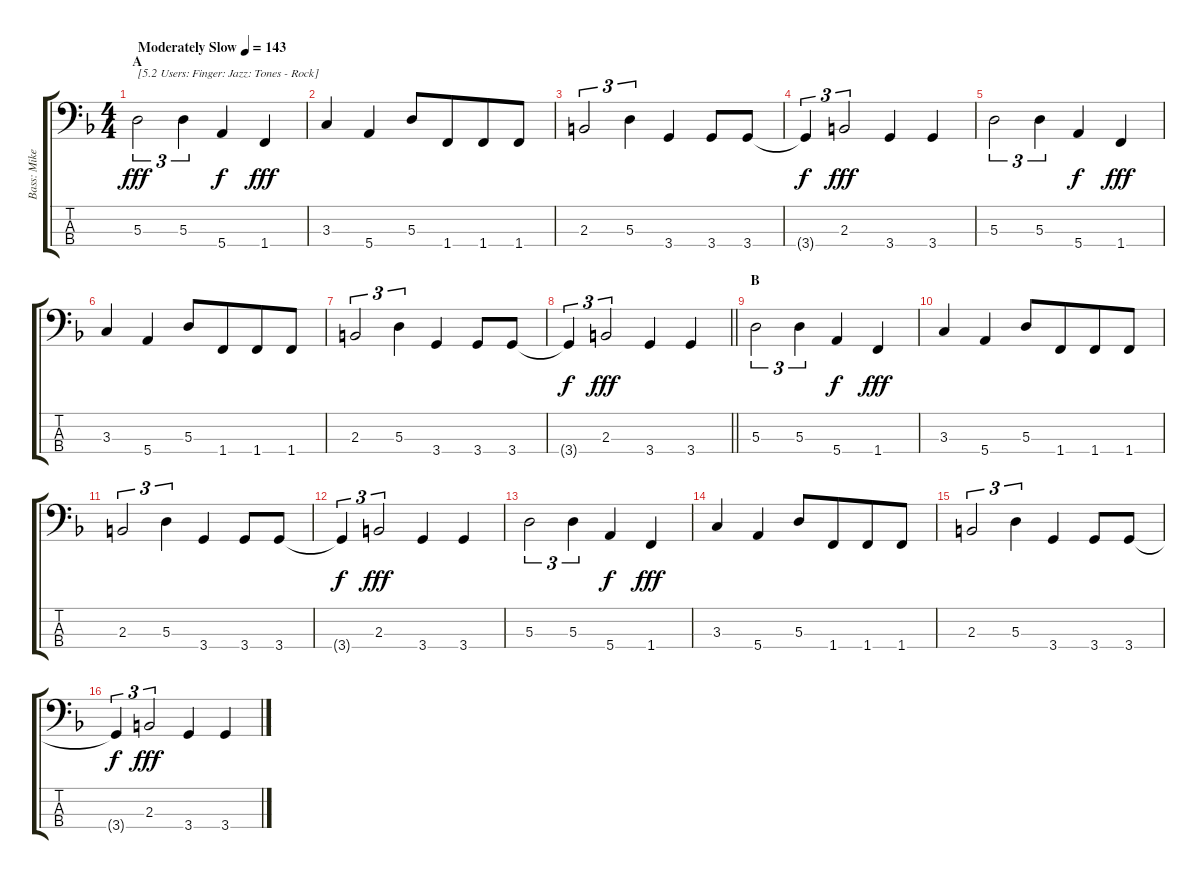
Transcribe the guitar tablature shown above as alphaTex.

\track ("Bass: Mike" "Bass: Mike") {instrument electricbassfinger}
\staff {score tabs}
\tuning (G2 D2 A1 E1) {hide}
\ts (4 4)
\section ("" "A")
\tempo (143 "Moderately Slow")
\tempo 140
\tempo (143 "Moderately Slow")
\clef f4
\ks f
5.3.2{tu (3 2) txt "[5.2 Users: Finger: Jazz: Tones - Rock]" dy fff instrument electricbassfinger} 5.3.4{tu (3 2)} 5.4.4{dy f} 1.4.4{dy fff} |
3.3.4 5.4.4 5.3.8 1.4.8{beam merge} 1.4.8 1.4.8 |
2.3.2{tu (3 2)} 5.3.4{tu (3 2)} 3.4.4 3.4.8 3.4.8 |
3.4{t}.4{tu (3 2) dy f} 2.3.2{tu (3 2) dy fff} 3.4.4 3.4.4 |
5.3.2{tu (3 2)} 5.3.4{tu (3 2)} 5.4.4{dy f} 1.4.4{dy fff} |
3.3.4 5.4.4 5.3.8 1.4.8{beam merge} 1.4.8 1.4.8 |
2.3.2{tu (3 2)} 5.3.4{tu (3 2)} 3.4.4 3.4.8 3.4.8 |
\barLineRight lightlight
3.4{t}.4{tu (3 2) dy f} 2.3.2{tu (3 2) dy fff} 3.4.4 3.4.4 |
\section ("" "B")
5.3.2{tu (3 2)} 5.3.4{tu (3 2)} 5.4.4{dy f} 1.4.4{dy fff} |
3.3.4 5.4.4 5.3.8 1.4.8{beam merge} 1.4.8 1.4.8 |
2.3.2{tu (3 2)} 5.3.4{tu (3 2)} 3.4.4 3.4.8 3.4.8 |
3.4{t}.4{tu (3 2) dy f} 2.3.2{tu (3 2) dy fff} 3.4.4 3.4.4 |
5.3.2{tu (3 2)} 5.3.4{tu (3 2)} 5.4.4{dy f} 1.4.4{dy fff} |
3.3.4 5.4.4 5.3.8 1.4.8{beam merge} 1.4.8 1.4.8 |
2.3.2{tu (3 2)} 5.3.4{tu (3 2)} 3.4.4 3.4.8 3.4.8 |
3.4{t}.4{tu (3 2) dy f} 2.3.2{tu (3 2) dy fff} 3.4.4 3.4.4
